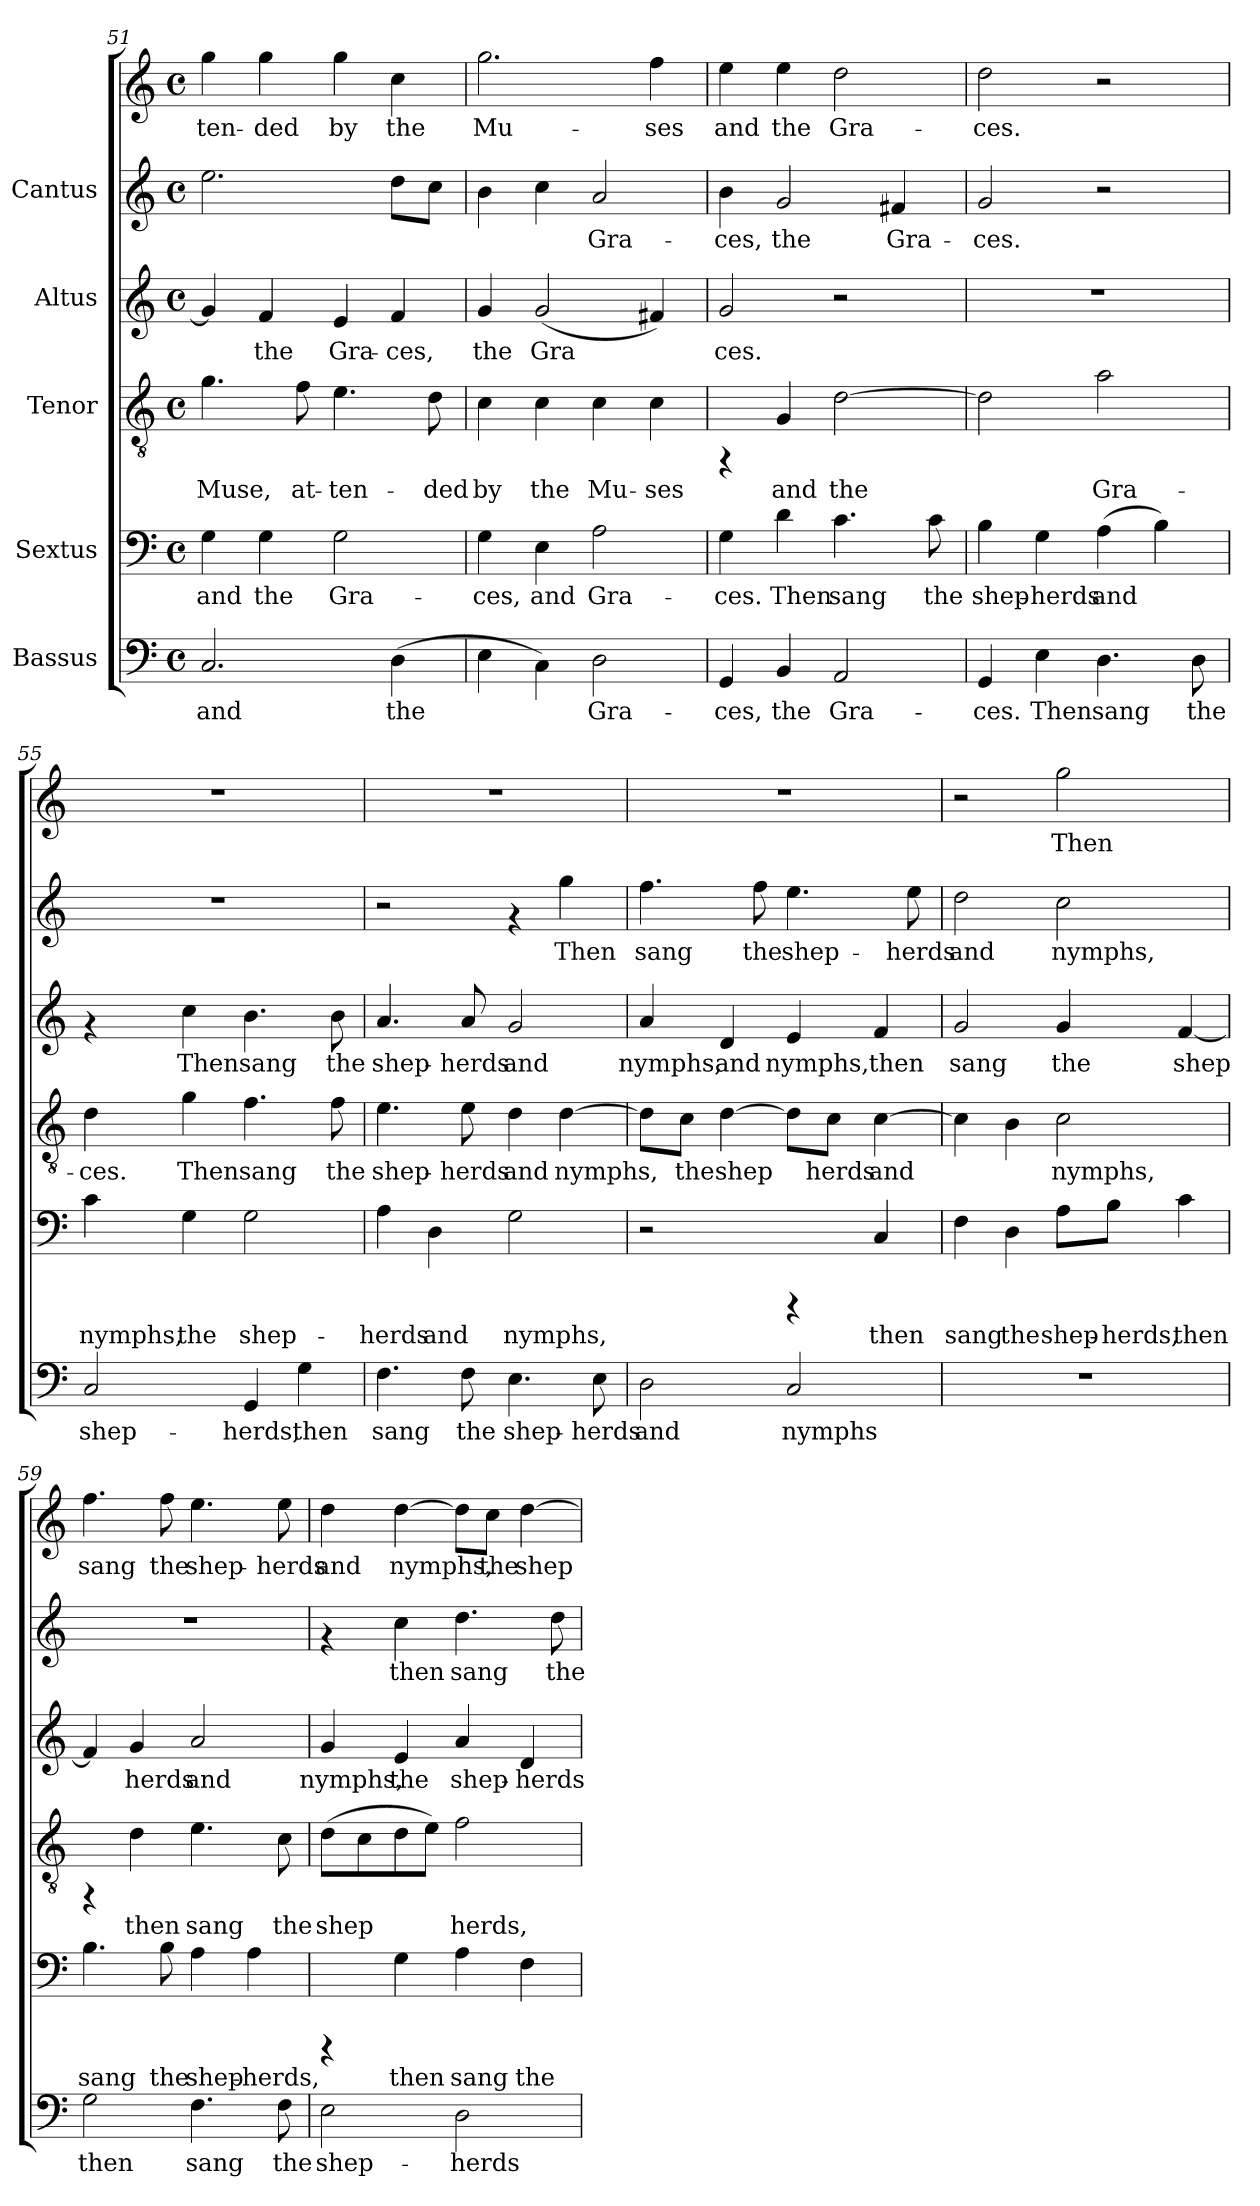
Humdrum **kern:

**kern	**text	**kern	**text	**kern	**text	**kern	**text	**kern	**text	**kern	**text
*part5	*part5	*part4	*part4	*part3	*part3	*part2	*part2	*part1	*part1	*part1	*part1
*staff6	*staff6	*staff5	*staff5	*staff4	*staff4	*staff3	*staff3	*staff2	*staff2	*staff1	*staff1
*I"Bassus	*	*I"Sextus	*	*I"Tenor	*	*I"Altus	*	*I"Cantus	*	*	*
*clefF4	*	*clefF4	*	*clefGv2	*	*clefG2	*	*clefG2	*	*clefG2	*
*M4/4	*	*M4/4	*	*M4/4	*	*M4/4	*	*M4/4	*	*M4/4	*
*met(c)	*	*met(c)	*	*met(c)	*	*met(c)	*	*met(c)	*	*met(c)	*
=51	=51	=51	=51	=51	=51	=51	=51	=51	=51	=51	=51
!	!LO:LY:b:cj	!	!LO:LY:b:cj	!	!LO:LY:b:cj	!	!LO:LY:b:cj	!	!	!	!LO:LY:b:cj
2.C/	and	4G\	and	4.g\	Muse,	4g/]	.	2.ee\	.	4gg\	ten-
!	!	!	!LO:LY:b:cj	!	!	!	!LO:LY:b:cj	!	!	!	!LO:LY:b:cj
.	.	4G\	the	.	.	4f/	the	.	.	4gg\	-ded
!	!	!	!	!	!LO:LY:b:cj	!	!	!	!	!	!
.	.	.	.	8f\	at-	.	.	.	.	.	.
!	!	!	!LO:LY:b:cj	!	!LO:LY:b:cj	!	!LO:LY:b:cj	!	!	!	!LO:LY:b:cj
.	.	2G\	Gra-	4.e\	-ten-	4e/	Gra-	.	.	4gg\	by
!	!LO:LY:b:cj	!	!	!	!	!	!LO:LY:b:cj	!	!	!	!LO:LY:b:cj
(>4D\	the	.	.	.	.	4f/	-ces,	8dd\L	.	4cc\	the
!	!	!	!	!	!LO:LY:b:cj	!	!	!	!	!	!
.	.	.	.	8d\	-ded	.	.	8cc\J	.	.	.
=52	=52	=52	=52	=52	=52	=52	=52	=52	=52	=52	=52
!	!LO:LY:b:cj	!	!LO:LY:b:cj	!	!LO:LY:b:cj	!	!LO:LY:b:cj	!	!LO:LY:b:cj	!	!LO:LY:b:cj
4E\	.	4G\	-ces,	4c\	by	4g/	the	4b\	.	2.gg\	Mu-
!	!LO:LY:b:cj	!	!LO:LY:b:cj	!	!LO:LY:b:cj	!	!LO:LY:b:cj	!	!LO:LY:b:cj	!	!
4C\)	.	4E\	and	4c\	the	(<2g/	Gra-	4cc\	.	.	.
!	!LO:LY:b:cj	!	!LO:LY:b:cj	!	!LO:LY:b:cj	!	!	!	!LO:LY:b:cj	!	!
2D\	Gra-	2A\	Gra-	4c\	Mu-	.	.	2a/	Gra-	.	.
!	!	!	!	!	!LO:LY:b:cj	!	!LO:LY:b:cj	!	!	!	!LO:LY:b:cj
.	.	.	.	4c\	-ses	4f#X/)	--	.	.	4ff\	-ses
=53	=53	=53	=53	=53	=53	=53	=53	=53	=53	=53	=53
!	!LO:LY:b:cj	!	!LO:LY:b:cj	!	!	!	!LO:LY:b:cj	!	!LO:LY:b:cj	!	!LO:LY:b:cj
4GG/	-ces,	4G\	-ces.	4rFF	.	2g/	-ces.	4b\	-ces,	4ee\	-and
!	!LO:LY:b:cj	!	!LO:LY:b:cj	!	!LO:LY:b:cj	!	!	!	!LO:LY:b:cj	!	!LO:LY:b:cj
4BB/	the	4d\	Then	4G/	and	.	.	2g/	the	4ee\	the
!	!LO:LY:b:cj	!	!LO:LY:b:cj	!	!LO:LY:b:cj	!	!	!	!	!	!LO:LY:b:cj
2AA/	Gra-	4.c\	sang	[>2d\	the	2r	.	.	.	2dd\	Gra-
!	!	!	!	!	!	!	!	!	!LO:LY:b:cj	!	!
.	.	.	.	.	.	.	.	4f#X/	Gra-	.	.
!	!	!	!LO:LY:b:cj	!	!	!	!	!	!	!	!
.	.	8c\	the	.	.	.	.	.	.	.	.
!!LO:PB:g=z
=54	=54	=54	=54	=54	=54	=54	=54	=54	=54	=54	=54
!	!LO:LY:b:cj	!	!LO:LY:b:cj	!	!LO:LY:b:cj	!	!	!	!LO:LY:b:cj	!	!LO:LY:b:cj
4GG/	-ces.	4B\	shep-	2d\]	.	1r	.	2g/	ces.	2dd\	-ces.
!	!LO:LY:b:cj	!	!LO:LY:b:cj	!	!	!	!	!	!	!	!
4E\	Then	4G\	-herds	.	.	.	.	.	.	.	.
!	!LO:LY:b:cj	!	!LO:LY:b:cj	!	!LO:LY:b:cj	!	!	!	!	!	!
4.D\	sang	(>4A\	and	2a\	Gra-	.	.	2r	.	2r	.
!	!	!	!LO:LY:b:cj	!	!	!	!	!	!	!	!
.	.	4B\)	.	.	.	.	.	.	.	.	.
!	!LO:LY:b:cj	!	!	!	!	!	!	!	!	!	!
8D\	the	.	.	.	.	.	.	.	.	.	.
=55	=55	=55	=55	=55	=55	=55	=55	=55	=55	=55	=55
!	!LO:LY:b:cj	!	!LO:LY:b:cj	!	!LO:LY:b:cj	!	!	!	!	!	!
2C/	shep-	4c\	nymphs,	4d\	-ces.	4rf	.	1r	.	1r	.
!	!	!	!LO:LY:b:cj	!	!LO:LY:b:cj	!	!LO:LY:b:cj	!	!	!	!
.	.	4G\	the	4g\	Then	4cc\	Then	.	.	.	.
!	!LO:LY:b:cj	!	!LO:LY:b:cj	!	!LO:LY:b:cj	!	!LO:LY:b:cj	!	!	!	!
4GG/	-herds,	2G\	shep-	4.f\	sang	4.b\	sang	.	.	.	.
!	!LO:LY:b:cj	!	!	!	!	!	!	!	!	!	!
4G\	then	.	.	.	.	.	.	.	.	.	.
!	!	!	!	!	!LO:LY:b:cj	!	!LO:LY:b:cj	!	!	!	!
.	.	.	.	8f\	the	8b\	the	.	.	.	.
=56	=56	=56	=56	=56	=56	=56	=56	=56	=56	=56	=56
!	!LO:LY:b:cj	!	!LO:LY:b:cj	!	!LO:LY:b:cj	!	!LO:LY:b:cj	!	!	!	!
4.F\	sang	4A\	-herds	4.e\	shep-	4.a/	shep-	2r	.	1r	.
!	!	!	!LO:LY:b:cj	!	!	!	!	!	!	!	!
.	.	4D\	and	.	.	.	.	.	.	.	.
!	!LO:LY:b:cj	!	!	!	!LO:LY:b:cj	!	!LO:LY:b:cj	!	!	!	!
8F\	the	.	.	8e\	-herds	8a/	-herds	.	.	.	.
!	!LO:LY:b:cj	!	!LO:LY:b:cj	!	!LO:LY:b:cj	!	!LO:LY:b:cj	!	!	!	!
4.E\	shep-	2G\	nymphs,	4d\	and	2g/	and	4rf	.	.	.
!	!	!	!	!	!LO:LY:b:cj	!	!	!	!LO:LY:b:cj	!	!
.	.	.	.	[>4d\	nymphs,	.	.	4gg\	Then	.	.
!	!LO:LY:b:cj	!	!	!	!	!	!	!	!	!	!
8E\	-herds	.	.	.	.	.	.	.	.	.	.
=57	=57	=57	=57	=57	=57	=57	=57	=57	=57	=57	=57
!	!LO:LY:b:cj	!	!	!	!LO:LY:b:cj	!	!LO:LY:b:cj	!	!LO:LY:b:cj	!	!
2D\	and	2r	.	8d\L]	.	4a/	nymphs,	4.ff\	sang	1r	.
!	!	!	!	!	!LO:LY:b:cj	!	!	!	!	!	!
.	.	.	.	8c\J	the	.	.	.	.	.	.
!	!	!	!	!	!LO:LY:b:cj	!	!LO:LY:b:cj	!	!	!	!
.	.	.	.	[>4d\	shep-	4d/	and	.	.	.	.
!	!	!	!	!	!	!	!	!	!LO:LY:b:cj	!	!
.	.	.	.	.	.	.	.	8ff\	the	.	.
!	!LO:LY:b:cj	!	!	!	!LO:LY:b:cj	!	!LO:LY:b:cj	!	!LO:LY:b:cj	!	!
2C/	nymphs	4rCCC	.	8d\L]	-	4e/	nymphs,	4.ee\	shep-	.	.
!	!	!	!	!	!LO:LY:b:cj	!	!	!	!	!	!
.	.	.	.	8c\J	herds	.	.	.	.	.	.
!	!	!	!LO:LY:b:cj	!	!LO:LY:b:cj	!	!LO:LY:b:cj	!	!	!	!
.	.	4C/	then	[>4c\	and	4f/	then	.	.	.	.
!	!	!	!	!	!	!	!	!	!LO:LY:b:cj	!	!
.	.	.	.	.	.	.	.	8ee\	-herds	.	.
!!LO:LB:g=z
=58	=58	=58	=58	=58	=58	=58	=58	=58	=58	=58	=58
!	!	!	!LO:LY:b:cj	!	!LO:LY:b:cj	!	!LO:LY:b:cj	!	!LO:LY:b:cj	!	!
1r	.	4F\	sang	4c\]	.	2g/	sang	2dd\	and	2r	.
!	!	!	!LO:LY:b:cj	!	!LO:LY:b:cj	!	!	!	!	!	!
.	.	4D\	the	4B\	.	.	.	.	.	.	.
!	!	!	!LO:LY:b:cj	!	!LO:LY:b:cj	!	!LO:LY:b:cj	!	!LO:LY:b:cj	!	!LO:LY:b:cj
.	.	8A\L	shep-	2c\	nymphs,	4g/	the	2cc\	nymphs,	2gg\	Then
!	!	!	!LO:LY:b:cj	!	!	!	!	!	!	!	!
.	.	8B\J	-herds,	.	.	.	.	.	.	.	.
!	!	!	!LO:LY:b:cj	!	!	!	!LO:LY:b:cj	!	!	!	!
.	.	4c\	then	.	.	[<4f/	shep-	.	.	.	.
=59	=59	=59	=59	=59	=59	=59	=59	=59	=59	=59	=59
!	!LO:LY:b:cj	!	!LO:LY:b:cj	!	!	!	!LO:LY:b:cj	!	!	!	!LO:LY:b:cj
2G\	then	4.B\	sang	4rFF	.	4f/]	-	1r	.	4.ff\	sang
!	!	!	!	!	!LO:LY:b:cj	!	!LO:LY:b:cj	!	!	!	!
.	.	.	.	4d\	then	4g/	herds	.	.	.	.
!	!	!	!LO:LY:b:cj	!	!	!	!	!	!	!	!LO:LY:b:cj
.	.	8B\	the	.	.	.	.	.	.	8ff\	the
!	!LO:LY:b:cj	!	!LO:LY:b:cj	!	!LO:LY:b:cj	!	!LO:LY:b:cj	!	!	!	!LO:LY:b:cj
4.F\	sang	4A\	shep-	4.e\	sang	2a/	and	.	.	4.ee\	shep-
!	!	!	!LO:LY:b:cj	!	!	!	!	!	!	!	!
.	.	4A\	-herds,	.	.	.	.	.	.	.	.
!	!LO:LY:b:cj	!	!	!	!LO:LY:b:cj	!	!	!	!	!	!LO:LY:b:cj
8F\	the	.	.	8c\	the	.	.	.	.	8ee\	-herds
=60	=60	=60	=60	=60	=60	=60	=60	=60	=60	=60	=60
!	!LO:LY:b:cj	!	!	!	!LO:LY:b:cj	!	!LO:LY:b:cj	!	!	!	!LO:LY:b:cj
2E\	shep-	4rCCC	.	(>8d\L	shep-	4g/	nymphs,	4rf	.	4dd\	and
!	!	!	!	!	!LO:LY:b:cj	!	!	!	!	!	!
.	.	.	.	8c\	-	.	.	.	.	.	.
!	!	!	!LO:LY:b:cj	!	!LO:LY:b:cj	!	!LO:LY:b:cj	!	!LO:LY:b:cj	!	!LO:LY:b:cj
.	.	4G\	then	8d\	.	4e/	the	4cc\	-then	[>4dd\	nymphs,
!	!	!	!	!	!LO:LY:b:cj	!	!	!	!	!	!
.	.	.	.	8e\J)	.	.	.	.	.	.	.
!	!LO:LY:b:cj	!	!LO:LY:b:cj	!	!LO:LY:b:cj	!	!LO:LY:b:cj	!	!LO:LY:b:cj	!	!LO:LY:b:cj
2D\	-herds	4A\	sang	2f\	herds,	4a/	shep-	4.dd\	sang	8dd\L]	.
!	!	!	!	!	!	!	!	!	!	!	!LO:LY:b:cj
.	.	.	.	.	.	.	.	.	.	8cc\J	the
!	!	!	!LO:LY:b:cj	!	!	!	!LO:LY:b:cj	!	!	!	!LO:LY:b:cj
.	.	4F\	the	.	.	4d/	-herds	.	.	[>4dd\	shep-
!	!	!	!	!	!	!	!	!	!LO:LY:b:cj	!	!
.	.	.	.	.	.	.	.	8dd\	the	.	.
=	=	=	=	=	=	=	=	=	=	=	=
*-	*-	*-	*-	*-	*-	*-	*-	*-	*-	*-	*-
